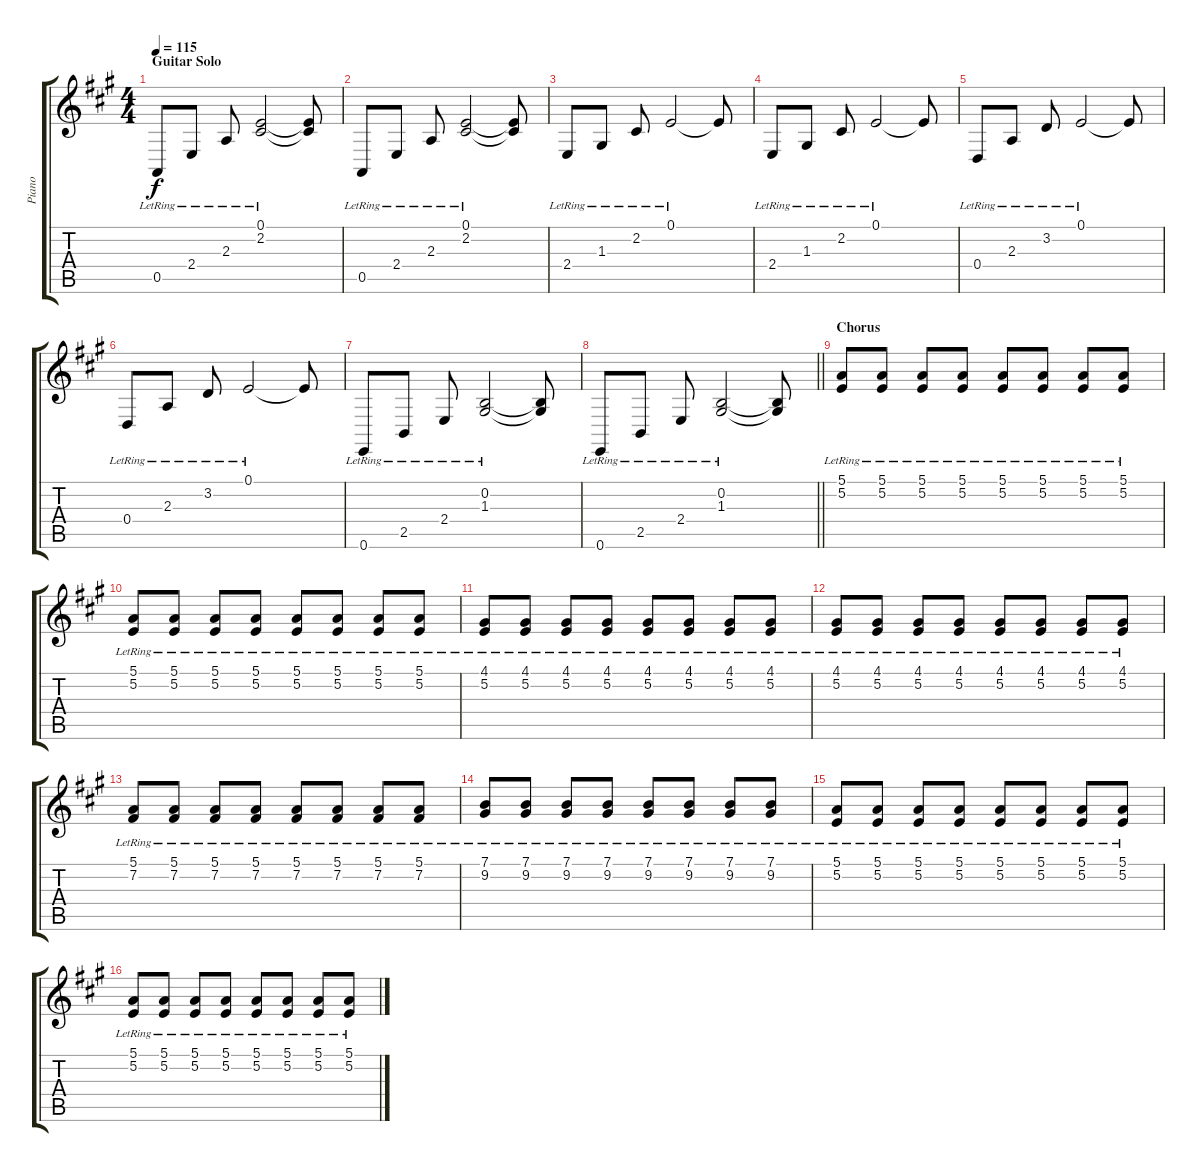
\track ("Piano" "Piano") {instrument electricgrandpiano}
\staff {score tabs}
\tuning (E4 B3 G3 D3 A2 E2) {hide}
\ts (4 4)
\section ("" "Guitar Solo")
\tempo 115
\clef g2
\ks a
0.5{lr}.8{dy f} 2.4{lr}.8 2.3{lr}.8 (0.1{lr} 2.2{lr}).2 (0.1{t} 2.2{t}).8 |
0.5{lr}.8 2.4{lr}.8 2.3{lr}.8 (0.1{lr} 2.2{lr}).2 (0.1{t} 2.2{t}).8 |
2.4{lr}.8 1.3{lr}.8 2.2{lr}.8 0.1{lr}.2 0.1{t}.8 |
2.4{lr}.8 1.3{lr}.8 2.2{lr}.8 0.1{lr}.2 0.1{t}.8 |
0.4{lr}.8 2.3{lr}.8 3.2{lr}.8 0.1{lr}.2 0.1{t}.8 |
0.4{lr}.8 2.3{lr}.8 3.2{lr}.8 0.1{lr}.2 0.1{t}.8 |
0.6{lr}.8 2.5{lr}.8 2.4{lr}.8 (0.2{lr} 1.3{lr}).2 (0.2{t} 1.3{t}).8 |
\barLineRight lightlight
0.6{lr}.8 2.5{lr}.8 2.4{lr}.8 (0.2{lr} 1.3{lr}).2 (0.2{t} 1.3{t}).8 |
\section ("" "Chorus")
(5.1{lr} 5.2{lr}).8 (5.1{lr} 5.2{lr}).8 (5.1{lr} 5.2{lr}).8 (5.1{lr} 5.2{lr}).8 (5.1{lr} 5.2{lr}).8 (5.1{lr} 5.2{lr}).8 (5.1{lr} 5.2{lr}).8 (5.1{lr} 5.2{lr}).8 |
(5.1{lr} 5.2{lr}).8 (5.1{lr} 5.2{lr}).8 (5.1{lr} 5.2{lr}).8 (5.1{lr} 5.2{lr}).8 (5.1{lr} 5.2{lr}).8 (5.1{lr} 5.2{lr}).8 (5.1{lr} 5.2{lr}).8 (5.1{lr} 5.2{lr}).8 |
(4.1{lr} 5.2{lr}).8 (4.1{lr} 5.2{lr}).8 (4.1{lr} 5.2{lr}).8 (4.1{lr} 5.2{lr}).8 (4.1{lr} 5.2{lr}).8 (4.1{lr} 5.2{lr}).8 (4.1{lr} 5.2{lr}).8 (4.1{lr} 5.2{lr}).8 |
(4.1{lr} 5.2{lr}).8 (4.1{lr} 5.2{lr}).8 (4.1{lr} 5.2{lr}).8 (4.1{lr} 5.2{lr}).8 (4.1{lr} 5.2{lr}).8 (4.1{lr} 5.2{lr}).8 (4.1{lr} 5.2{lr}).8 (4.1{lr} 5.2{lr}).8 |
(5.1{lr} 7.2{lr}).8 (5.1{lr} 7.2{lr}).8 (5.1{lr} 7.2{lr}).8 (5.1{lr} 7.2{lr}).8 (5.1{lr} 7.2{lr}).8 (5.1{lr} 7.2{lr}).8 (5.1{lr} 7.2{lr}).8 (5.1{lr} 7.2{lr}).8 |
(7.1{lr} 9.2{lr}).8 (7.1{lr} 9.2{lr}).8 (7.1{lr} 9.2{lr}).8 (7.1{lr} 9.2{lr}).8 (7.1{lr} 9.2{lr}).8 (7.1{lr} 9.2{lr}).8 (7.1{lr} 9.2{lr}).8 (7.1{lr} 9.2{lr}).8 |
(5.1{lr} 5.2{lr}).8 (5.1{lr} 5.2{lr}).8 (5.1{lr} 5.2{lr}).8 (5.1{lr} 5.2{lr}).8 (5.1{lr} 5.2{lr}).8 (5.1{lr} 5.2{lr}).8 (5.1{lr} 5.2{lr}).8 (5.1{lr} 5.2{lr}).8 |
(5.1{lr} 5.2{lr}).8 (5.1{lr} 5.2{lr}).8 (5.1{lr} 5.2{lr}).8 (5.1{lr} 5.2{lr}).8 (5.1{lr} 5.2{lr}).8 (5.1{lr} 5.2{lr}).8 (5.1{lr} 5.2{lr}).8 (5.1{lr} 5.2{lr}).8
